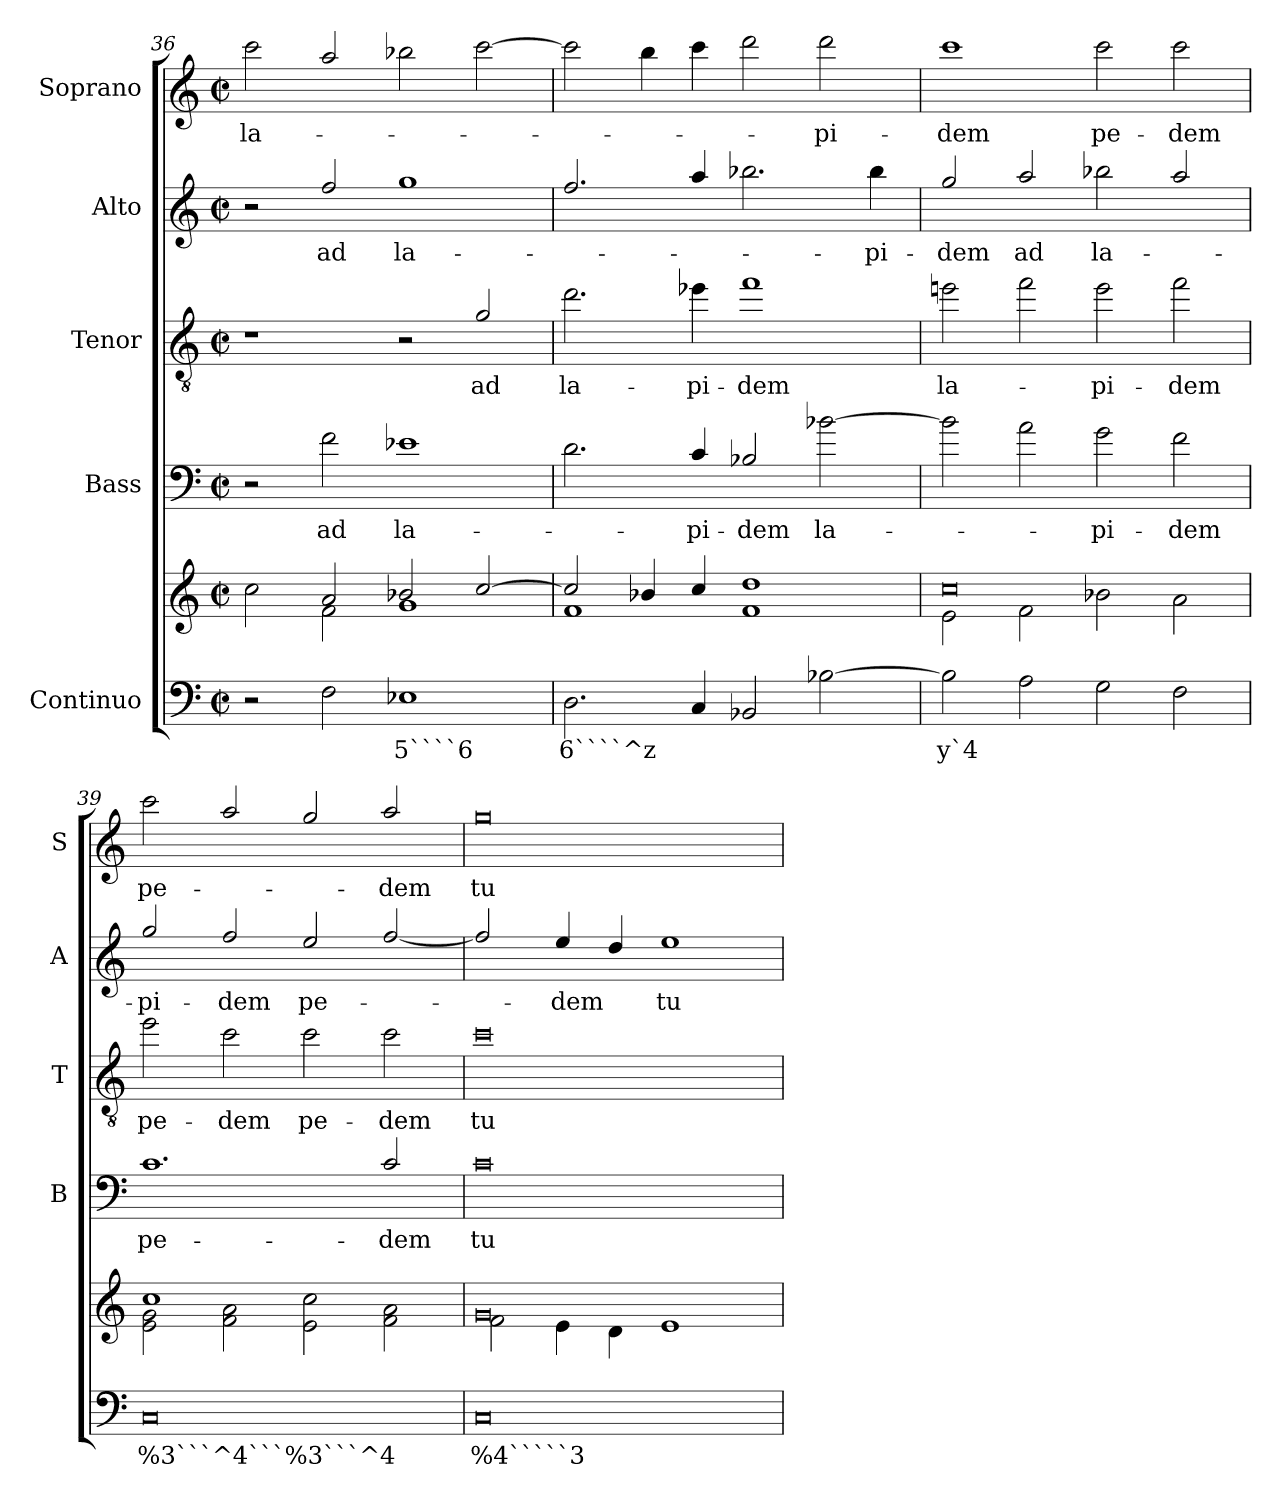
**kern	**text	**kern	**kern	**text	**kern	**text	**kern	**text	**kern	**text
*part5	*part5	*part5	*part4	*part4	*part3	*part3	*part2	*part2	*part1	*part1
*staff6	*staff6	*staff5	*staff4	*staff4	*staff3	*staff3	*staff2	*staff2	*staff1	*staff1
*I"Continuo	*	*	*I"Bass	*	*I"Tenor	*	*I"Alto	*	*I"Soprano	*
*	*	*	*I'B	*	*I'T	*	*I'A	*	*I'S	*
!!LO:LB:g=z
*clefF4	*	*clefG2	*clefF4	*	*clefGv2	*	*clefG2	*	*clefG2	*
*	*	*	*ITrd7c12	*	*ITrd7c12	*	*ITrd7c12	*	*ITrd7c12	*
*k[]	*	*k[]	*k[]	*	*k[]	*	*k[]	*	*k[]	*
*C:	*	*C:	*C:	*	*C:	*	*C:	*	*C:	*
*M2/2	*	*M2/2	*M2/2	*	*M2/2	*	*M2/2	*	*M2/2	*
*met(c|)	*	*met(c|)	*met(c|)	*	*met(c|)	*	*met(c|)	*	*met(c|)	*
=36	=36	=36	=36	=36	=36	=36	=36	=36	=36	=36
*	*	*^	*	*	*	*	*	*	*	*
!	!	!	!	!	!	!	!	!	!	!	!LO:LY:b
2r	.	2cc!\	2ryy	2r	.	1r	.	2r	.	2cc\	la-
!	!	!	!	!	!LO:LY:b	!	!	!	!	!	!
!	!	!	!	!	!	!	!	!	!LO:LY:b	!	!
2F\	.	2a!/	2f!\	2F\	ad	.	.	2f/	ad	2a/	.
!	!LO:LY:b	!	!	!	!	!	!	!	!	!	!
!	!	!	!	!	!LO:LY:b	!	!	!	!	!	!
!	!	!	!	!	!	!	!	!	!LO:LY:b	!	!
1E-X	5````6	2b-X!/	1g!	1E-X	la-	2r	.	1g	la-	2b-X\	.
!	!	!	!	!	!	!	!LO:LY:b	!	!	!	!
.	.	[>2cc!/	.	.	.	2G/	ad	.	.	[2cc\	.
=37	=37	=37	=37	=37	=37	=37	=37	=37	=37	=37	=37
!	!LO:LY:b	!	!	!	!	!	!	!	!	!	!
!	!	!	!	!	!	!	!LO:LY:b	!	!	!	!
2.D\	6````^z	2cc!/]	1f!	2.D\	.	2.d\	la-	2.f/	.	2cc\]	.
.	.	4b-X!/	.	.	.	.	.	.	.	4b\	.
!	!	!	!	!	!LO:LY:b	!	!	!	!	!	!
!	!	!	!	!	!	!	!LO:LY:b	!	!	!	!
4C/	.	4cc!/	.	4C/	-pi-	4e-X\	-pi-	4a/	.	4cc\	.
!	!	!	!	!	!LO:LY:b	!	!	!	!	!	!
!	!	!	!	!	!	!	!LO:LY:b	!	!	!	!
2BB-X/	.	1f! 1dd!	1ryy	2BB-X/	-dem	1f	-dem	2.b-X\	.	2dd\	.
!	!	!	!	!	!LO:LY:b	!	!	!	!	!	!
!	!	!	!	!	!	!	!	!	!	!	!LO:LY:b
[2B-X\	.	.	.	[2B-X\	la-	.	.	.	.	2dd\	-pi-
!	!	!	!	!	!	!	!	!	!LO:LY:b	!	!
.	.	.	.	.	.	.	.	4b-\	-pi-	.	.
=38	=38	=38	=38	=38	=38	=38	=38	=38	=38	=38	=38
!	!LO:LY:b	!	!	!	!	!	!	!	!	!	!
!	!	!	!	!	!	!	!LO:LY:b	!	!	!	!
!	!	!	!	!	!	!	!	!	!LO:LY:b	!	!
!	!	!	!	!	!	!	!	!	!	!	!LO:LY:b
2B-\]	y`4	0cc!	2e!\	2B-\]	.	2en\	la-	2g/	-dem	1cc	-dem
!	!	!	!	!	!	!	!	!	!LO:LY:b	!	!
2A\	.	.	2f!\	2A\	.	2f\	.	2a/	ad	.	.
!	!	!	!	!	!LO:LY:b	!	!	!	!	!	!
!	!	!	!	!	!	!	!LO:LY:b	!	!	!	!
!	!	!	!	!	!	!	!	!	!LO:LY:b	!	!
!	!	!	!	!	!	!	!	!	!	!	!LO:LY:b
2G\	.	.	2b-X!\	2G\	-pi-	2e\	-pi-	2b-X\	la-	2cc\	pe-
!	!	!	!	!	!LO:LY:b	!	!	!	!	!	!
!	!	!	!	!	!	!	!LO:LY:b	!	!	!	!
!	!	!	!	!	!	!	!	!	!	!	!LO:LY:b
2F\	.	.	2a!\	2F\	-dem	2f\	-dem	2a/	.	2cc\	-dem
=39	=39	=39	=39	=39	=39	=39	=39	=39	=39	=39	=39
!	!LO:LY:b	!	!	!	!	!	!	!	!	!	!
!	!	!	!	!	!LO:LY:b	!	!	!	!	!	!
!	!	!	!	!	!	!	!LO:LY:b	!	!	!	!
!	!	!	!	!	!	!	!	!	!LO:LY:b	!	!
!	!	!	!	!	!	!	!	!	!	!	!LO:LY:b
0C	%3```^4```%3```^4	1cc!	2e!\ 2g!\	1.C	pe-	2e\	pe-	2g/	-pi-	2cc\	pe-
!	!	!	!	!	!	!	!LO:LY:b	!	!	!	!
!	!	!	!	!	!	!	!	!	!LO:LY:b	!	!
.	.	.	2f!\ 2a!\	.	.	2c\	-dem	2f/	-dem	2a/	.
!	!	!	!	!	!	!	!LO:LY:b	!	!	!	!
!	!	!	!	!	!	!	!	!	!LO:LY:b	!	!
.	.	1ryy	2e!\ 2cc!\	.	.	2c\	pe-	2e/	pe-	2g/	.
!	!	!	!	!	!LO:LY:b	!	!	!	!	!	!
!	!	!	!	!	!	!	!LO:LY:b	!	!	!	!
!	!	!	!	!	!	!	!	!	!	!	!LO:LY:b
.	.	.	2f!\ 2a!\	2C/	-dem	2c\	-dem	[2f/	.	2a/	-dem
=40	=40	=40	=40	=40	=40	=40	=40	=40	=40	=40	=40
!	!LO:LY:b	!	!	!	!	!	!	!	!	!	!
!	!	!	!	!	!LO:LY:b	!	!	!	!	!	!
!	!	!	!	!	!	!	!LO:LY:b	!	!	!	!
!	!	!	!	!	!	!	!	!	!	!	!LO:LY:b
0C	%4`````3	0g!	2f!\	0C	tu-	0c	tu-	2f/]	.	0g	tu-
!	!	!	!	!	!	!	!	!	!LO:LY:b	!	!
.	.	.	4e!\	.	.	.	.	4e/	-dem	.	.
.	.	.	4d!\	.	.	.	.	4d/	.	.	.
!	!	!	!	!	!	!	!	!	!LO:LY:b	!	!
.	.	.	1e!	.	.	.	.	1e	tu-	.	.
*	*	*v	*v	*	*	*	*	*	*	*	*
=	=	=	=	=	=	=	=	=	=	=
*-	*-	*-	*-	*-	*-	*-	*-	*-	*-	*-
